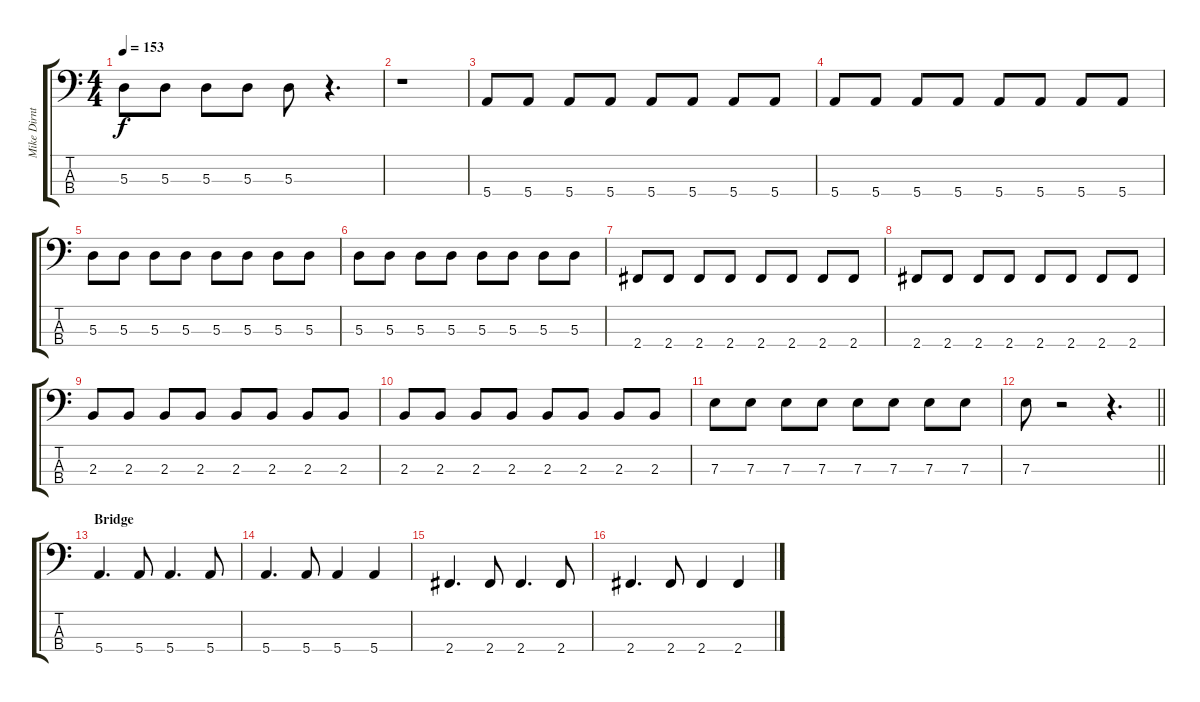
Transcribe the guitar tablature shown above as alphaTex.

\track ("Mike Dirnt (Bass)" "Mike Dirnt") {instrument electricbasspick}
\staff {score tabs}
\tuning (G2 D2 A1 E1) {hide}
\ts (4 4)
\tempo 153
\clef f4
\ks c
5.3.8{dy f} 5.3.8 5.3.8 5.3.8 5.3.8 r.4{d} |
r.1 |
5.4.8 5.4.8 5.4.8 5.4.8 5.4.8 5.4.8 5.4.8 5.4.8 |
5.4.8 5.4.8 5.4.8 5.4.8 5.4.8 5.4.8 5.4.8 5.4.8 |
5.3.8 5.3.8 5.3.8 5.3.8 5.3.8 5.3.8 5.3.8 5.3.8 |
5.3.8 5.3.8 5.3.8 5.3.8 5.3.8 5.3.8 5.3.8 5.3.8 |
2.4.8 2.4.8 2.4.8 2.4.8 2.4.8 2.4.8 2.4.8 2.4.8 |
2.4.8 2.4.8 2.4.8 2.4.8 2.4.8 2.4.8 2.4.8 2.4.8 |
2.3.8 2.3.8 2.3.8 2.3.8 2.3.8 2.3.8 2.3.8 2.3.8 |
2.3.8 2.3.8 2.3.8 2.3.8 2.3.8 2.3.8 2.3.8 2.3.8 |
7.3.8 7.3.8 7.3.8 7.3.8 7.3.8 7.3.8 7.3.8 7.3.8 |
\barLineRight lightlight
7.3.8 r.2 r.4{d} |
\section ("" "Bridge")
5.4.4{d} 5.4.8 5.4.4{d} 5.4.8 |
5.4.4{d} 5.4.8 5.4.4 5.4.4 |
2.4.4{d} 2.4.8 2.4.4{d} 2.4.8 |
2.4.4{d} 2.4.8 2.4.4 2.4.4
